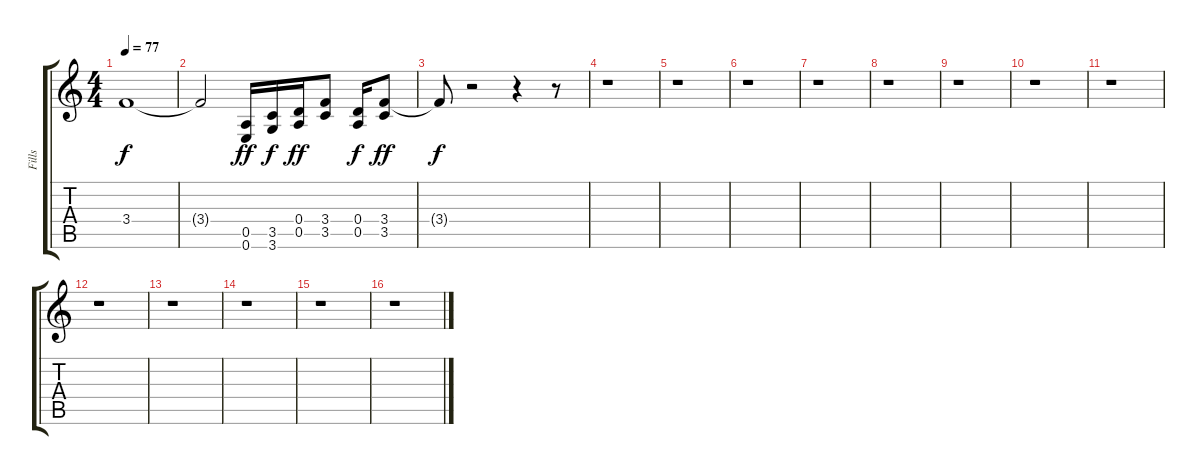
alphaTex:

\track ("Fills" "Fills") {instrument acousticguitarsteel}
\staff {score tabs}
\tuning (E4 B3 G3 D3 A2 E2) {hide}
\ts (4 4)
\tempo 77
\clef g2
\ks c
3.4{t}.1{dy f} |
3.4{t}.2 (0.5 0.6).16{dy ff} (3.5 3.6).16{dy f} (0.4 0.5).16{dy ff} (3.4 3.5).8 (0.4 0.5).16{dy f} (3.4 3.5).8{dy ff} |
3.4{t}.8{dy f} r.2 r.4 r.8 |
r.1 |
r.1 |
r.1 |
r.1 |
r.1 |
r.1 |
r.1 |
r.1 |
r.1 |
r.1 |
r.1 |
r.1 |
r.1
